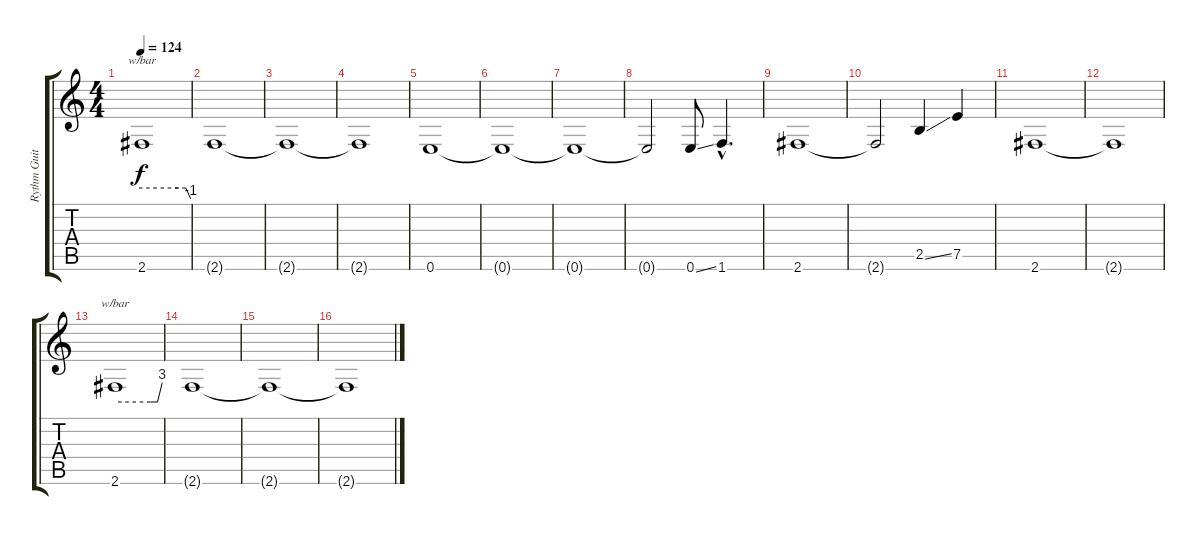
\track ("Rythm Guitar (Gilmour)" "Rythm Guit") {instrument electricguitarjazz}
\staff {score tabs}
\tuning (E4 B3 G3 D3 A2 E2) {hide}
\ts (4 4)
\tempo 124
\clef g2
\ks c
2.6.1{tbe (custom default 0 0 45 0 54 0 60 -4) dy f} |
2.6{t}.1 |
2.6{t}.1 |
2.6{t}.1 |
0.6.1 |
0.6{t}.1 |
0.6{t}.1 |
0.6{t}.2 0.6{ss}.8 1.6{hac}.4{d} |
2.6.1 |
2.6{t}.2 2.5{ss}.4 7.5.4 |
2.6.1 |
2.6{t}.1 |
2.6.1{tbe (custom default 0 0 45 0 54 0 60 12)} |
2.6{t}.1 |
2.6{t}.1 |
2.6{t}.1
